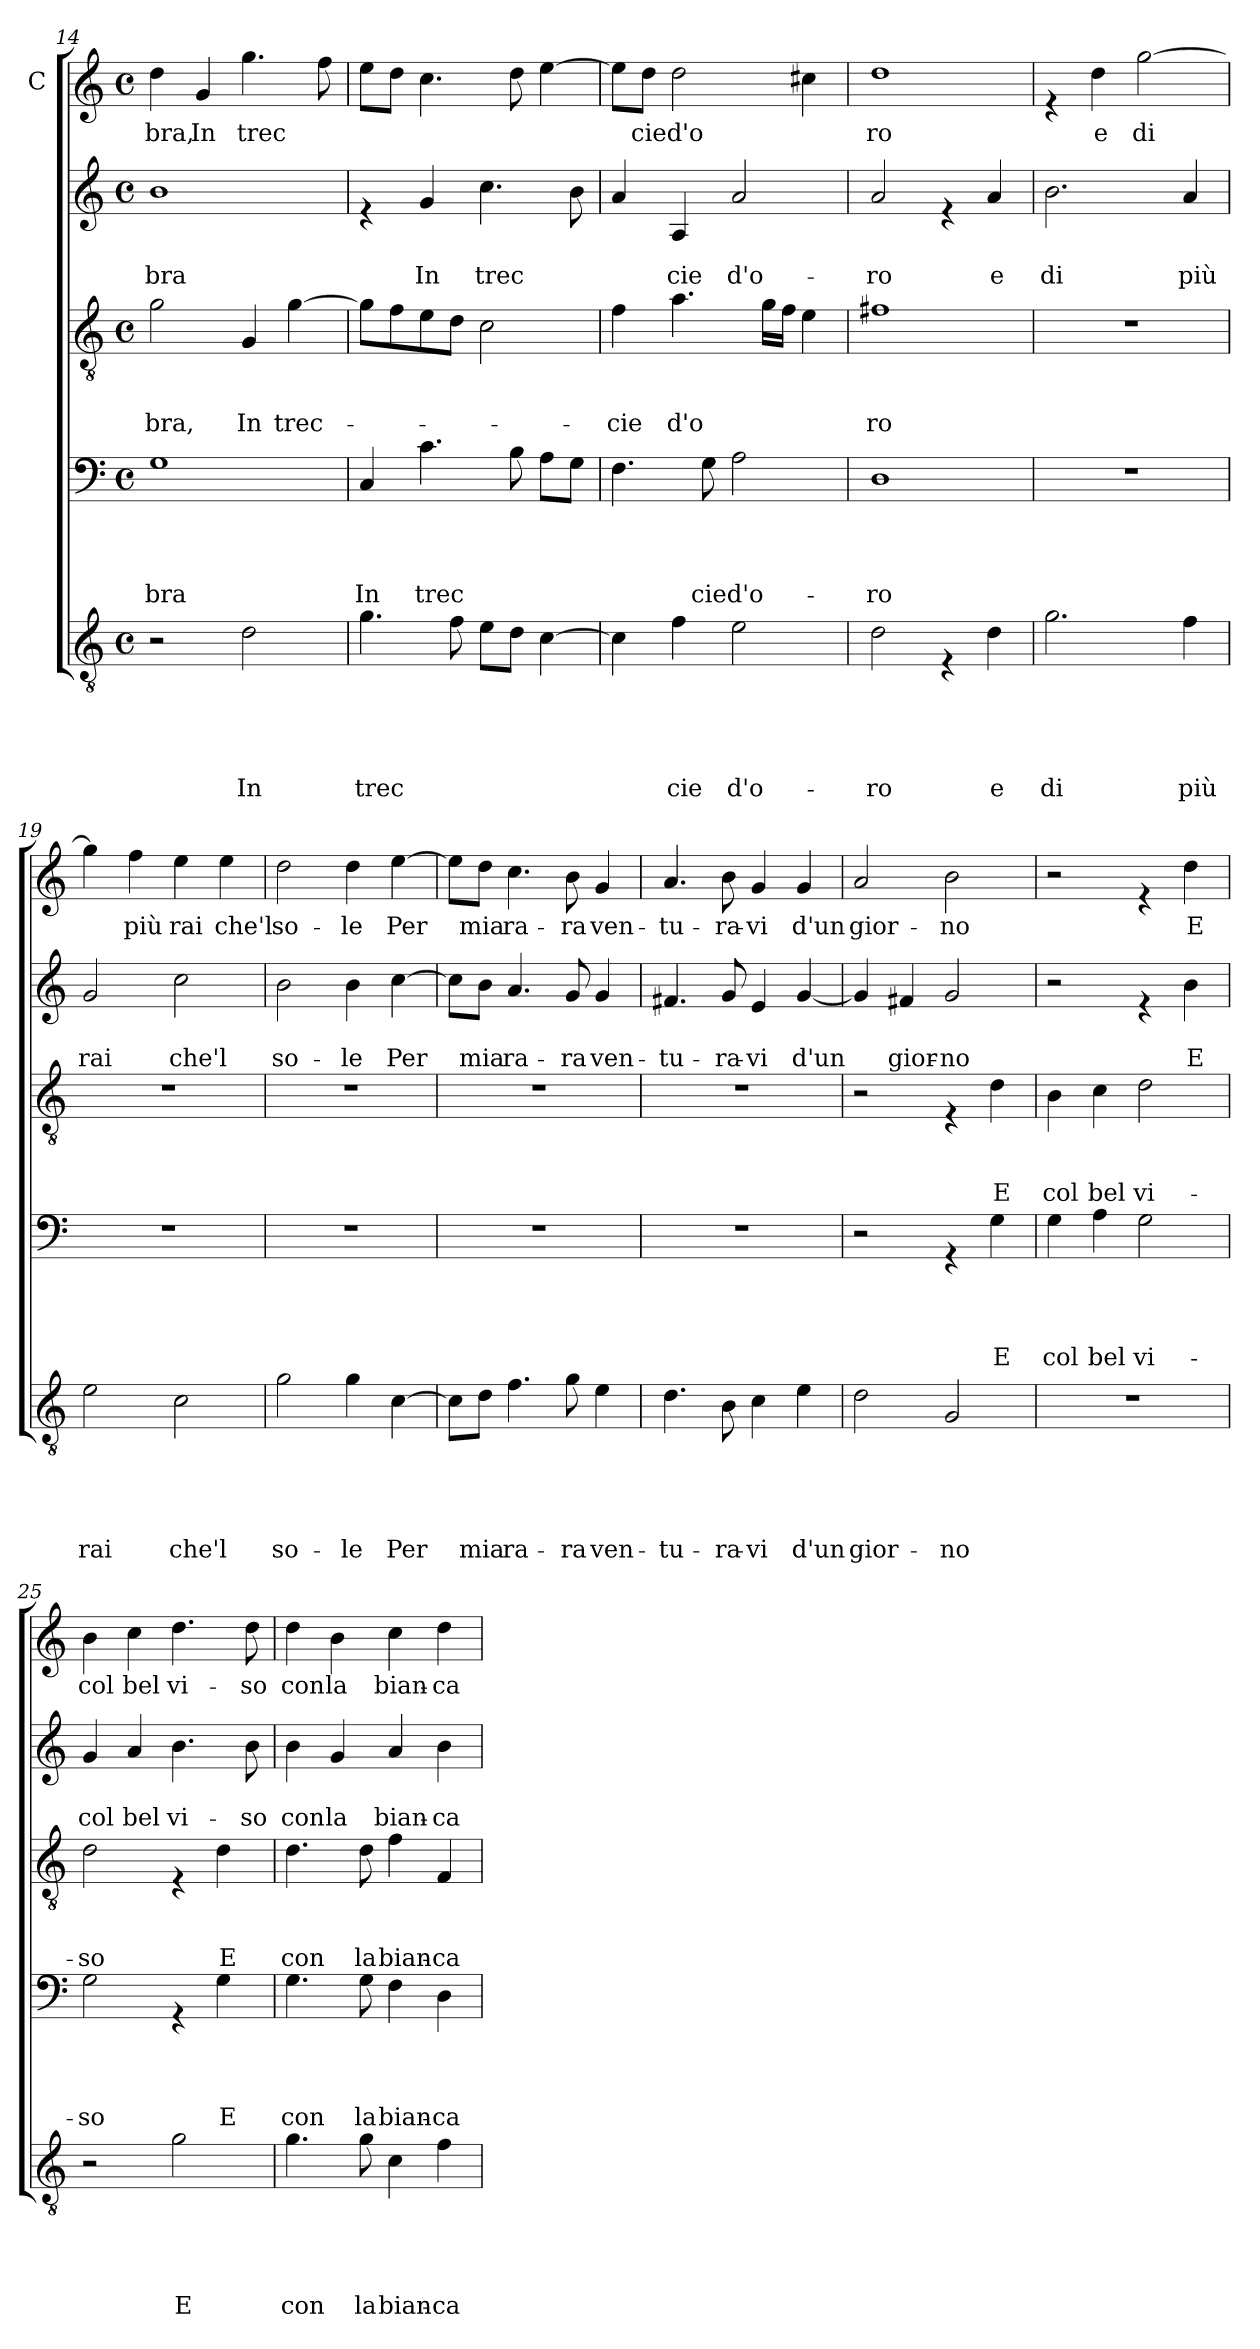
**kern	**text	**text	**text	**text	**text	**kern	**text	**text	**text	**text	**kern	**text	**text	**text	**kern	**text	**text	**kern	**text
*part5	*part5	*part5	*part5	*part5	*part5	*part4	*part4	*part4	*part4	*part4	*part3	*part3	*part3	*part3	*part2	*part2	*part2	*part1	*part1
*staff5	*staff5	*staff5	*staff5	*staff5	*staff5	*staff4	*staff4	*staff4	*staff4	*staff4	*staff3	*staff3	*staff3	*staff3	*staff2	*staff2	*staff2	*staff1	*staff1
*	*	*	*	*	*	*	*	*	*	*	*	*	*	*	*	*	*	*I"C	*
*clefGv2	*	*	*	*	*	*clefF4	*	*	*	*	*clefGv2	*	*	*	*clefG2	*	*	*clefG2	*
*k[]	*	*	*	*	*	*k[]	*	*	*	*	*k[]	*	*	*	*k[]	*	*	*k[]	*
*C:	*	*	*	*	*	*C:	*	*	*	*	*C:	*	*	*	*C:	*	*	*C:	*
*M4/4	*	*	*	*	*	*M4/4	*	*	*	*	*M4/4	*	*	*	*M4/4	*	*	*M4/4	*
*met(c)	*	*	*	*	*	*met(c)	*	*	*	*	*met(c)	*	*	*	*met(c)	*	*	*met(c)	*
=14	=14	=14	=14	=14	=14	=14	=14	=14	=14	=14	=14	=14	=14	=14	=14	=14	=14	=14	=14
!	!	!	!	!	!	!	!	!	!	!LO:LY:b	!	!	!	!LO:LY:b	!	!	!LO:LY:b	!	!LO:LY:b
2r	.	.	.	.	.	1G	.	.	.	-bra	2g\	.	.	-bra,	1b	.	bra	4dd\	-bra,
!	!	!	!	!	!	!	!	!	!	!	!	!	!	!	!	!	!	!	!LO:LY:b
.	.	.	.	.	.	.	.	.	.	.	.	.	.	.	.	.	.	4g/	In
!	!	!	!	!	!LO:LY:b	!	!	!	!	!	!	!	!	!LO:LY:b	!	!	!	!	!LO:LY:b
2d\	.	.	.	.	In	.	.	.	.	.	4G/	.	.	In	.	.	.	4.gg\	trec
!	!	!	!	!	!	!	!	!	!	!	!	!	!	!LO:LY:b	!	!	!	!	!
.	.	.	.	.	.	.	.	.	.	.	[>4g\	.	.	trec-	.	.	.	.	.
.	.	.	.	.	.	.	.	.	.	.	.	.	.	.	.	.	.	8ff\	.
=15	=15	=15	=15	=15	=15	=15	=15	=15	=15	=15	=15	=15	=15	=15	=15	=15	=15	=15	=15
!	!	!	!	!	!LO:LY:b	!	!	!	!	!LO:LY:b	!	!	!	!	!	!	!	!	!
4.g\	.	.	.	.	trec	4C/	.	.	.	In	8g\L]	.	.	.	4re	.	.	8ee\L	.
.	.	.	.	.	.	.	.	.	.	.	8f\	.	.	.	.	.	.	8dd\J	.
!	!	!	!	!	!	!	!	!	!	!LO:LY:b	!	!	!	!	!	!	!LO:LY:b	!	!
.	.	.	.	.	.	4.c\	.	.	.	trec	8e\	.	.	.	4g/	.	In	4.cc\	.
8f\	.	.	.	.	.	.	.	.	.	.	8d\J	.	.	.	.	.	.	.	.
!	!	!	!	!	!	!	!	!	!	!	!	!	!	!	!	!	!LO:LY:b	!	!
8e\L	.	.	.	.	.	.	.	.	.	.	2c\	.	.	.	4.cc\	.	trec	.	.
8d\J	.	.	.	.	.	8B\	.	.	.	.	.	.	.	.	.	.	.	8dd\	.
[>4c\	.	.	.	.	.	8A\L	.	.	.	.	.	.	.	.	.	.	.	[>4ee\	.
.	.	.	.	.	.	8G\J	.	.	.	.	.	.	.	.	8b\	.	.	.	.
!!LO:LB:g=z
=16	=16	=16	=16	=16	=16	=16	=16	=16	=16	=16	=16	=16	=16	=16	=16	=16	=16	=16	=16
!	!	!	!	!	!	!	!	!	!	!	!	!	!	!LO:LY:b	!	!	!	!	!
4c\]	.	.	.	.	.	4.F\	.	.	.	.	4f\	.	.	-cie	4a/	.	.	8ee\L]	.
!	!	!	!	!	!	!	!	!	!	!	!	!	!	!	!	!	!	!	!LO:LY:b
.	.	.	.	.	.	.	.	.	.	.	.	.	.	.	.	.	.	8dd\J	cie
!	!	!	!	!	!LO:LY:b	!	!	!	!	!	!	!	!	!LO:LY:b	!	!	!LO:LY:b	!	!LO:LY:b
4f\	.	.	.	.	cie	.	.	.	.	.	4.a\	.	.	d'o	4A/	.	cie	2dd\	d'o
!	!	!	!	!	!	!	!	!	!	!LO:LY:b	!	!	!	!	!	!	!	!	!
.	.	.	.	.	.	8G\	.	.	.	cie	.	.	.	.	.	.	.	.	.
!	!	!	!	!	!LO:LY:b	!	!	!	!	!LO:LY:b	!	!	!	!	!	!	!LO:LY:b	!	!
2e\	.	.	.	.	d'o-	2A\	.	.	.	d'o-	.	.	.	.	2a/	.	d'o-	.	.
.	.	.	.	.	.	.	.	.	.	.	16g\LL	.	.	.	.	.	.	.	.
.	.	.	.	.	.	.	.	.	.	.	16f\JJ	.	.	.	.	.	.	.	.
.	.	.	.	.	.	.	.	.	.	.	4e\	.	.	.	.	.	.	4cc#X\	.
=17	=17	=17	=17	=17	=17	=17	=17	=17	=17	=17	=17	=17	=17	=17	=17	=17	=17	=17	=17
!	!	!	!	!	!LO:LY:b	!	!	!	!	!LO:LY:b	!	!	!	!LO:LY:b	!	!	!LO:LY:b	!	!LO:LY:b
2d\	.	.	.	.	-ro	1D	.	.	.	-ro	1f#X	.	.	ro	2a/	.	-ro	1dd	ro
4rE	.	.	.	.	.	.	.	.	.	.	.	.	.	.	4re	.	.	.	.
!	!	!	!	!	!LO:LY:b	!	!	!	!	!	!	!	!	!	!	!	!LO:LY:b	!	!
4d\	.	.	.	.	e	.	.	.	.	.	.	.	.	.	4a/	.	e	.	.
=18	=18	=18	=18	=18	=18	=18	=18	=18	=18	=18	=18	=18	=18	=18	=18	=18	=18	=18	=18
!	!	!	!	!	!LO:LY:b	!	!	!	!	!	!	!	!	!	!	!	!LO:LY:b	!	!
*^	*	*	*	*	*	*	*	*	*	*	*	*	*	*	*	*	*	*	*
2.g\	4ryy	.	.	.	.	di	1r	.	.	.	.	1r	.	.	.	2.b\	.	di	4re	.
!	!	!	!	!	!	!	!	!	!	!	!	!	!	!	!	!	!	!	!	!LO:LY:b
.	2.ryy	.	.	.	.	.	.	.	.	.	.	.	.	.	.	.	.	.	4dd\	e
!	!	!	!	!	!	!	!	!	!	!	!	!	!	!	!	!	!	!	!	!LO:LY:b
.	.	.	.	.	.	.	.	.	.	.	.	.	.	.	.	.	.	.	[>2gg\	di
!	!	!	!	!	!	!LO:LY:b	!	!	!	!	!	!	!	!	!	!	!	!LO:LY:b	!	!
4f\	.	.	.	.	.	più	.	.	.	.	.	.	.	.	.	4a/	.	più	.	.
=19	=19	=19	=19	=19	=19	=19	=19	=19	=19	=19	=19	=19	=19	=19	=19	=19	=19	=19	=19	=19
!	!	!	!	!	!	!LO:LY:b	!	!	!	!	!	!	!	!	!	!	!	!LO:LY:b	!	!
*v	*v	*	*	*	*	*	*	*	*	*	*	*	*	*	*	*	*	*	*	*
2e\	.	.	.	.	rai	1r	.	.	.	.	1r	.	.	.	2g/	.	rai	4gg\]	.
!	!	!	!	!	!	!	!	!	!	!	!	!	!	!	!	!	!	!	!LO:LY:b
.	.	.	.	.	.	.	.	.	.	.	.	.	.	.	.	.	.	4ff\	più
!	!	!	!	!	!LO:LY:b	!	!	!	!	!	!	!	!	!	!	!	!LO:LY:b	!	!LO:LY:b
2c\	.	.	.	.	che'l	.	.	.	.	.	.	.	.	.	2cc\	.	che'l	4ee\	rai
!	!	!	!	!	!	!	!	!	!	!	!	!	!	!	!	!	!	!	!LO:LY:b
.	.	.	.	.	.	.	.	.	.	.	.	.	.	.	.	.	.	4ee\	che'l
=20	=20	=20	=20	=20	=20	=20	=20	=20	=20	=20	=20	=20	=20	=20	=20	=20	=20	=20	=20
!	!	!	!	!	!LO:LY:b	!	!	!	!	!	!	!	!	!	!	!	!LO:LY:b	!	!LO:LY:b
2g\	.	.	.	.	so-	1r	.	.	.	.	1r	.	.	.	2b\	.	so-	2dd\	so-
!	!	!	!	!	!LO:LY:b	!	!	!	!	!	!	!	!	!	!	!	!LO:LY:b	!	!LO:LY:b
4g\	.	.	.	.	-le	.	.	.	.	.	.	.	.	.	4b\	.	-le	4dd\	-le
!	!	!	!	!	!LO:LY:b	!	!	!	!	!	!	!	!	!	!	!	!LO:LY:b	!	!LO:LY:b
[>4c\	.	.	.	.	Per	.	.	.	.	.	.	.	.	.	[>4cc\	.	Per	[>4ee\	Per
!!LO:PB:g=z
=21	=21	=21	=21	=21	=21	=21	=21	=21	=21	=21	=21	=21	=21	=21	=21	=21	=21	=21	=21
8c\L]	.	.	.	.	.	1r	.	.	.	.	1r	.	.	.	8cc\L]	.	.	8ee\L]	.
!	!	!	!	!	!LO:LY:b	!	!	!	!	!	!	!	!	!	!	!	!LO:LY:b	!	!LO:LY:b
8d\J	.	.	.	.	mia	.	.	.	.	.	.	.	.	.	8b\J	.	mia	8dd\J	mia
!	!	!	!	!	!LO:LY:b	!	!	!	!	!	!	!	!	!	!	!	!LO:LY:b	!	!LO:LY:b
4.f\	.	.	.	.	ra-	.	.	.	.	.	.	.	.	.	4.a/	.	ra-	4.cc\	ra-
!	!	!	!	!	!LO:LY:b	!	!	!	!	!	!	!	!	!	!	!	!LO:LY:b	!	!LO:LY:b
8g\	.	.	.	.	-ra	.	.	.	.	.	.	.	.	.	8g/	.	-ra	8b\	-ra
!	!	!	!	!	!LO:LY:b	!	!	!	!	!	!	!	!	!	!	!	!LO:LY:b	!	!LO:LY:b
4e\	.	.	.	.	ven-	.	.	.	.	.	.	.	.	.	4g/	.	ven-	4g/	ven-
=22	=22	=22	=22	=22	=22	=22	=22	=22	=22	=22	=22	=22	=22	=22	=22	=22	=22	=22	=22
!	!	!	!	!	!LO:LY:b	!	!	!	!	!	!	!	!	!	!	!	!LO:LY:b	!	!LO:LY:b
4.d\	.	.	.	.	-tu-	1r	.	.	.	.	1r	.	.	.	4.f#X/	.	-tu-	4.a/	-tu-
!	!	!	!	!	!LO:LY:b	!	!	!	!	!	!	!	!	!	!	!	!LO:LY:b	!	!LO:LY:b
8B\	.	.	.	.	-ra-	.	.	.	.	.	.	.	.	.	8g/	.	-ra-	8b\	-ra-
!	!	!	!	!	!LO:LY:b	!	!	!	!	!	!	!	!	!	!	!	!LO:LY:b	!	!LO:LY:b
4c\	.	.	.	.	-vi	.	.	.	.	.	.	.	.	.	4e/	.	-vi	4g/	-vi
!	!	!	!	!	!LO:LY:b	!	!	!	!	!	!	!	!	!	!	!	!LO:LY:b	!	!LO:LY:b
4e\	.	.	.	.	d'un	.	.	.	.	.	.	.	.	.	[<4g/	.	d'un	4g/	d'un
=23	=23	=23	=23	=23	=23	=23	=23	=23	=23	=23	=23	=23	=23	=23	=23	=23	=23	=23	=23
!	!	!	!	!	!LO:LY:b	!	!	!	!	!	!	!	!	!	!	!	!	!	!LO:LY:b
2d\	.	.	.	.	gior-	2r	.	.	.	.	2r	.	.	.	4g/]	.	.	2a/	gior-
!	!	!	!	!	!	!	!	!	!	!	!	!	!	!	!	!	!LO:LY:b	!	!
.	.	.	.	.	.	.	.	.	.	.	.	.	.	.	4f#X/	.	gior-	.	.
!	!	!	!	!	!LO:LY:b	!	!	!	!	!	!	!	!	!	!	!	!LO:LY:b	!	!LO:LY:b
2G/	.	.	.	.	-no	4rGG	.	.	.	.	4rE	.	.	.	2g/	.	-no	2b\	-no
!	!	!	!	!	!	!	!	!	!	!LO:LY:b	!	!	!	!LO:LY:b	!	!	!	!	!
.	.	.	.	.	.	4G\	.	.	.	E	4d\	.	.	E	.	.	.	.	.
=24	=24	=24	=24	=24	=24	=24	=24	=24	=24	=24	=24	=24	=24	=24	=24	=24	=24	=24	=24
!	!	!	!	!	!	!	!	!	!	!LO:LY:b	!	!	!	!LO:LY:b	!	!	!	!	!
1r	.	.	.	.	.	4G\	.	.	.	col	4B\	.	.	col	2r	.	.	2r	.
!	!	!	!	!	!	!	!	!	!	!LO:LY:b	!	!	!	!LO:LY:b	!	!	!	!	!
.	.	.	.	.	.	4A\	.	.	.	bel	4c\	.	.	bel	.	.	.	.	.
!	!	!	!	!	!	!	!	!	!	!LO:LY:b	!	!	!	!LO:LY:b	!	!	!	!	!
.	.	.	.	.	.	2G\	.	.	.	vi-	2d\	.	.	vi-	4re	.	.	4re	.
!	!	!	!	!	!	!	!	!	!	!	!	!	!	!	!	!	!LO:LY:b	!	!LO:LY:b
.	.	.	.	.	.	.	.	.	.	.	.	.	.	.	4b\	.	E	4dd\	E
!!LO:LB:g=z
=25	=25	=25	=25	=25	=25	=25	=25	=25	=25	=25	=25	=25	=25	=25	=25	=25	=25	=25	=25
!	!	!	!	!	!	!	!	!	!	!LO:LY:b	!	!	!	!LO:LY:b	!	!	!LO:LY:b	!	!LO:LY:b
2r	.	.	.	.	.	2G\	.	.	.	-so	2d\	.	.	-so	4g/	.	col	4b\	col
!	!	!	!	!	!	!	!	!	!	!	!	!	!	!	!	!	!LO:LY:b	!	!LO:LY:b
.	.	.	.	.	.	.	.	.	.	.	.	.	.	.	4a/	.	bel	4cc\	bel
!	!	!	!	!	!LO:LY:b	!	!	!	!	!	!	!	!	!	!	!	!LO:LY:b	!	!LO:LY:b
2g\	.	.	.	.	E	4rGG	.	.	.	.	4rE	.	.	.	4.b\	.	vi-	4.dd\	vi-
!	!	!	!	!	!	!	!	!	!	!LO:LY:b	!	!	!	!LO:LY:b	!	!	!	!	!
.	.	.	.	.	.	4G\	.	.	.	E	4d\	.	.	E	.	.	.	.	.
!	!	!	!	!	!	!	!	!	!	!	!	!	!	!	!	!	!LO:LY:b	!	!LO:LY:b
.	.	.	.	.	.	.	.	.	.	.	.	.	.	.	8b\	.	-so	8dd\	-so
=26	=26	=26	=26	=26	=26	=26	=26	=26	=26	=26	=26	=26	=26	=26	=26	=26	=26	=26	=26
!	!	!	!	!	!LO:LY:b	!	!	!	!	!LO:LY:b	!	!	!	!LO:LY:b	!	!	!LO:LY:b	!	!LO:LY:b
4.g\	.	.	.	.	con	4.G\	.	.	.	con	4.d\	.	.	con	4b\	.	con	4dd\	con
!	!	!	!	!	!	!	!	!	!	!	!	!	!	!	!	!	!LO:LY:b	!	!LO:LY:b
.	.	.	.	.	.	.	.	.	.	.	.	.	.	.	4g/	.	la	4b\	la
!	!	!	!	!	!LO:LY:b	!	!	!	!	!LO:LY:b	!	!	!	!LO:LY:b	!	!	!	!	!
8g\	.	.	.	.	la	8G\	.	.	.	la	8d\	.	.	la	.	.	.	.	.
!	!	!	!	!	!LO:LY:b	!	!	!	!	!LO:LY:b	!	!	!	!LO:LY:b	!	!	!LO:LY:b	!	!LO:LY:b
4c\	.	.	.	.	bian-	4F\	.	.	.	bian-	4f\	.	.	bian-	4a/	.	bian-	4cc\	bian-
!	!	!	!	!	!LO:LY:b	!	!	!	!	!LO:LY:b	!	!	!	!LO:LY:b	!	!	!LO:LY:b	!	!LO:LY:b
4f\	.	.	.	.	-ca	4D\	.	.	.	-ca	4F/	.	.	-ca	4b\	.	-ca	4dd\	-ca
=	=	=	=	=	=	=	=	=	=	=	=	=	=	=	=	=	=	=	=
*-	*-	*-	*-	*-	*-	*-	*-	*-	*-	*-	*-	*-	*-	*-	*-	*-	*-	*-	*-
